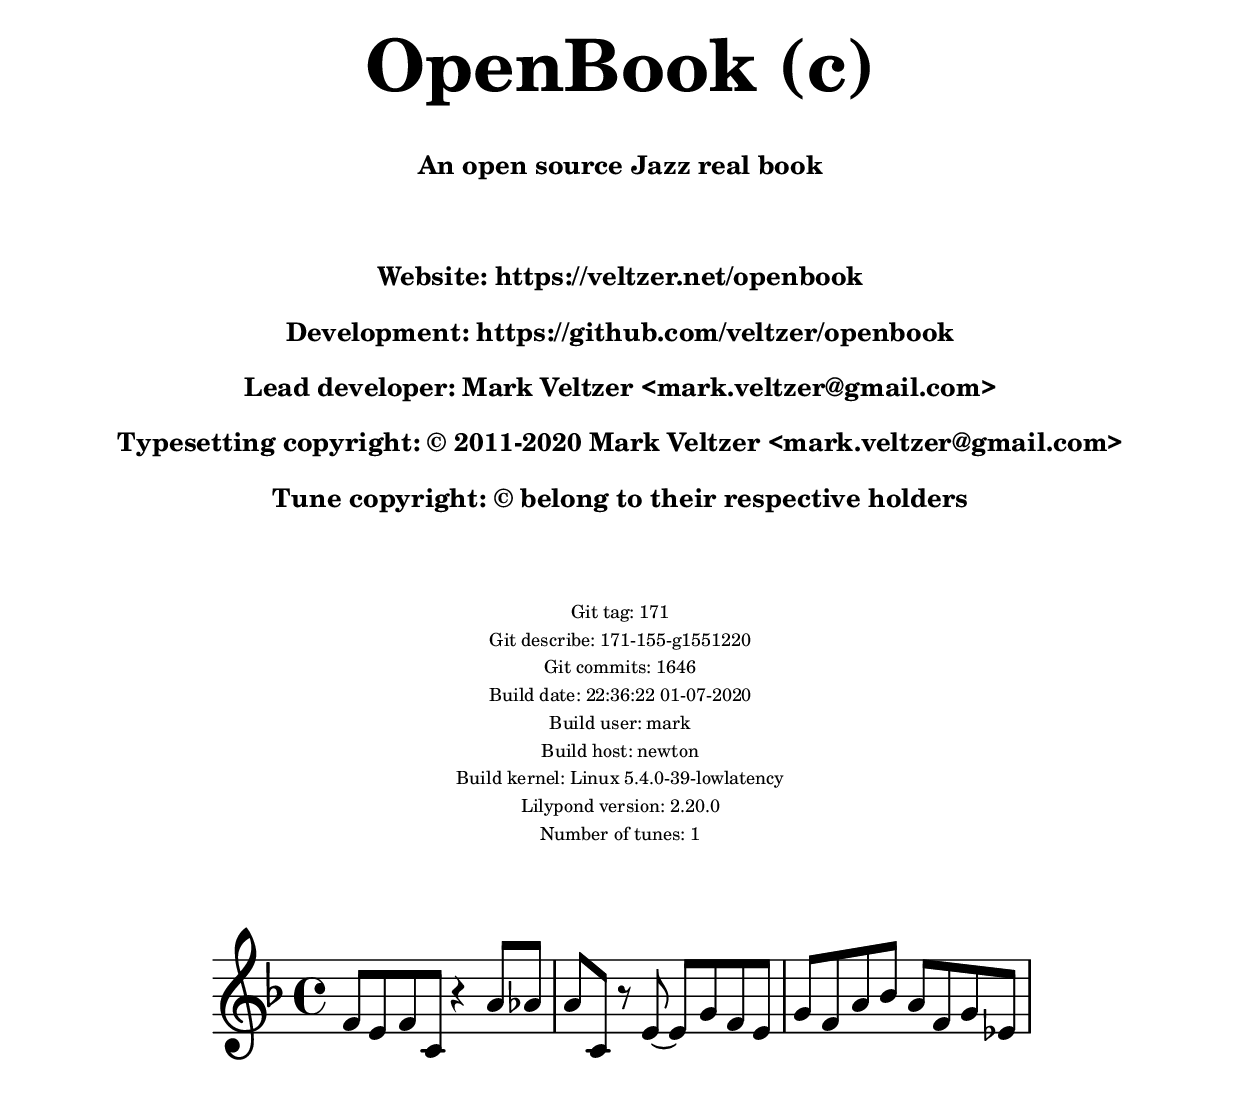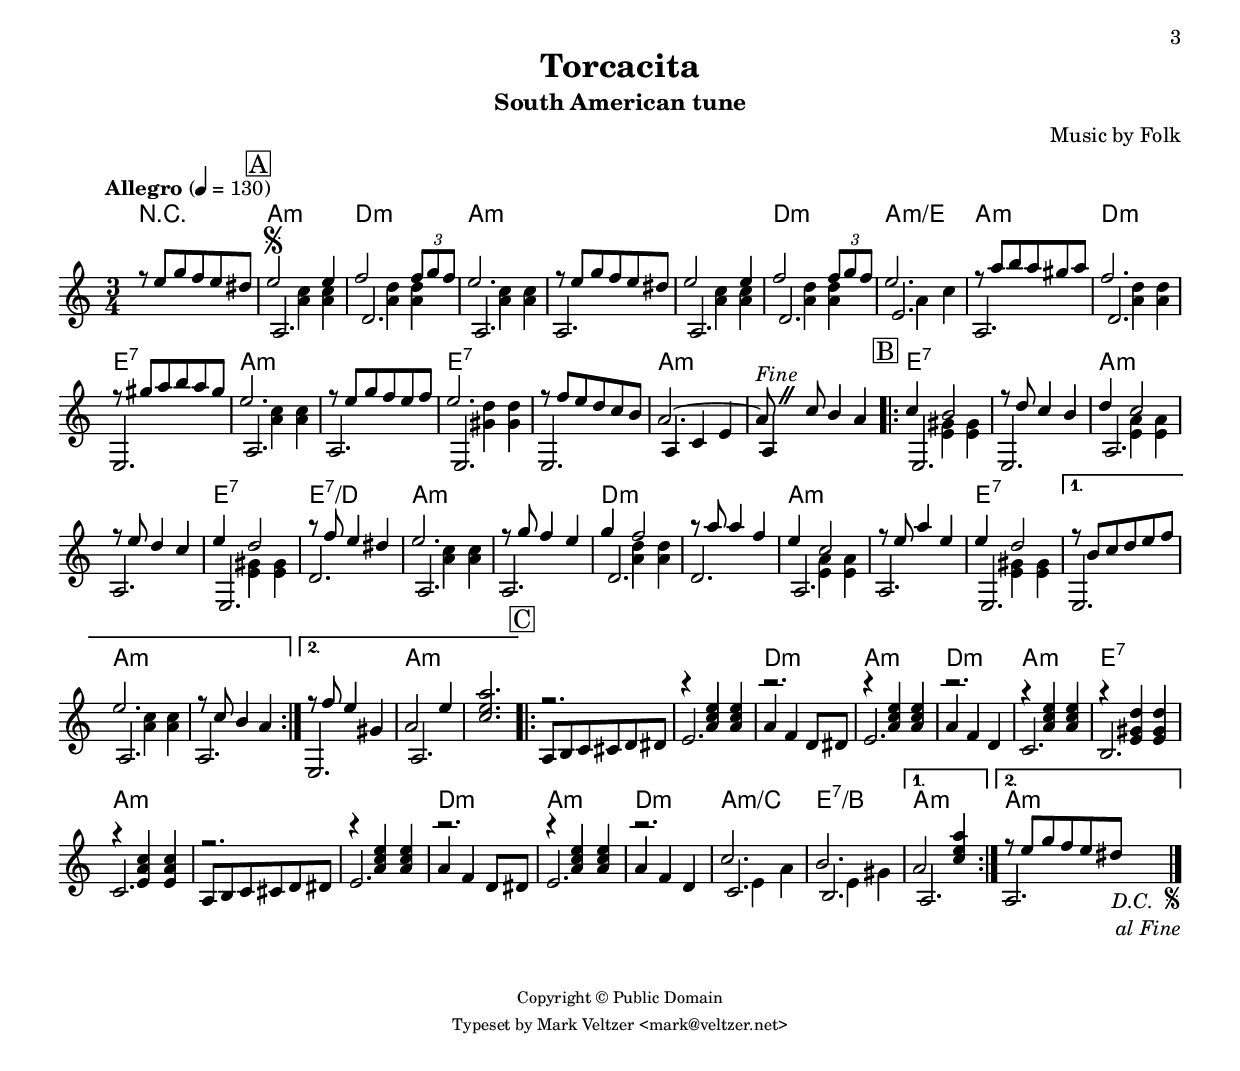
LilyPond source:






% lets emit the definitions

% end verbatim - this comment is a hack to prevent texinfo.tex
% from choking on non-European UTF-8 subsets

% this version tag will keep me compiling only on this version of lilypond.
%=====================================================================

\version "2.20.0"

% lets define a variable to hold the formatted build date (man 3 strftime):
%date=#(strftime "%T %d-%m-%Y" (localtime (current-time)))
%lilypond_version=#(lilypond-version)

% setting instruments for midi generation (bah - this doesn't work...)
%=====================================================================
%\set ChordNames.midiInstrument = #"acoustic grand"
%\set Staff.midiInstrument = #"flute"
%\set PianoStaff.instrumentName = #"acoustic grand"
% do not show chords unless they change...
%\set chordChanges = ##t

% number of staffs per page (this does not work because of my breaks)
%\paper {
%	system-count = #7
%}

\paper {
%% reduce spaces between systems and the bottom (taken from the lilypond
%% documentation and found the relevant variable)
%% the result of this is that I can fit 8 single staffs in one page
%% which is ideal for Jazz (think 32 bar divided into 8 lines of 4 bars each...).
%% I should really only apply this thing for Jazz tunes but that is a TODO item.
%% default is 4\mm - 3 already causes 8 staffs to take 2 pages
	between-system-padding = 2\mm
%% default is 20\mm
%% between-system-space = 16\mm
%% ragged-last-bottom = ##f
%% ragged-bottom = ##f

%% make lilypond increase the distance of the footer from the bottom of the page
%% it seems that if you don't do something like this you're going to have
%% a real problem seeing the footer in postscript printing....
%%bottom-margin = 2.5\cm

%% from /usr/share/lilypond/2.12.3/ly/titling-init.ly
%% to stop lilypond from printing footers...
	oddFooterMarkup = \markup {}

%% prevent lilypond from printing the headers...

	scoreTitleMarkup = \markup {}
	bookTitleMarkup = \markup {}
}
\layout {
%% don't have the first line indented
	indent = 0.0 \cm
%% don't know what this is (taken from Laurent Martelli...)
%%textheight = 1.5\cm

	\context {
		\Score
	%% change the size of the text fonts
	%%\override LyricText #'font-family = #'typewriter
		\override LyricText #'font-size = #'-2

	%% set the style of the chords to Jazz - I don't see this making any effect
		\override ChordName #'style = #'jazz
	%%\override ChordName #'word-space = #2

	%% set the chord size and font
	%%\override ChordName #'font-series = #'bold
	%%\override ChordName #'font-family = #'roman
	%%\override ChordName #'font-size = #-1

	%% don't show bar numbers (for jazz it makes it too cluttery)
		\remove "Bar_number_engraver"
	}
}
% reduce the font size (taken from the lilypond info documentation, default is 20)
#(set-global-staff-size 17.82)

% There is no need to set the paper size to a4 since it is the default.
% make lilypond use paper of size a4 (Is this the default ?!?)
%#(set-default-paper-size "a4")
%)

% Don't have textedit:// links for every note in the pdf file.
% This reduces the size of the pdf by a lot
\pointAndClickOff

% chord related matters
myChordDefinitions={
	<c ees ges bes des' fes' aes'>-\markup \super {7alt}
	<c e g bes f'>-\markup \super {7sus}
	<c e g bes d f'>-\markup \super {9sus}
	<c e g f'>-\markup \super {sus}
	<c ees ges bes>-\markup { "m" \super { "7 " \flat "5" } }
	<c ees ges beses>-\markup { "dim" \super { "7" } }
	<c ees ges>-\markup { "dim" }
%%<c e g b>-\markup { "maj7" }
	<c e gis bes d'>-\markup { \super { "9 " \sharp "5" } }
	<c e g bes d' a'>-\markup \super {13}
	<c e g bes d' fis'>-\markup { \super { "9 " \sharp "11" } }
}
myChordExceptions=#(append
	(sequential-music-to-chord-exceptions myChordDefinitions #t)
	ignatzekExceptions
)

% some macros to be reused all over
% =====================================================================
myBreak=\break
% do line breaks really matter?
myEndLine=\break
%myEndLine={}
myEndLineVoltaNotLast={}
myEndLineVoltaLast=\break
myEndLineVolta=\break
partBar=\bar "||"
endBar=\bar "|."
startBar=\bar ".|"
startRepeat=\bar "|:"
endRepeat=\bar ":|"
startTune={}
endTune=\bar "|."
myFakeEndLine={}
mySegno=\mark \markup { \musicglyph #"scripts.segno" }
myCoda=\mark \markup { \musicglyph #"scripts.coda" }

% some functions to be reused all over
% =====================================================================
% A wrapper for section markers that allows us to control their formatting

% You can have a circle instead of a box using:
% \mark \markup { \circle #mark }
myMark =
#(define-music-function
	(parser location mark)
	(markup?)
	#{
	\mark \markup { \box #mark }
	#})
myWordMark =
#(define-music-function
	(parser location mark)
	(markup?)
	#{
	\mark \markup { \box #mark }
	#})
% grace that does appoggiatura
%\grace $notes
myGrace = #(define-music-function (parser location notes) (ly:music?) #{ \appoggiatura $notes #})
% grace that does nothing
%myGrace = #(define-music-function (parser location notes) (ly:music?) #{ #})

% this is a macro that * really * breaks lines. You don't really need this since a regular \break will work
% AS LONG AS you have the '\remove Bar_engraver' enabled...
hardBreak={ \bar "" \break }
% a macro to make vertical space
verticalSpace=\markup { \null }

% macros to help in parenthesizing chords
% see the playground area for openbook and http://lilypond.1069038.n5.nabble.com/Parenthesizing-chord-names-td44370.html
#(define (left-parenthesis-ignatzek-chord-names in-pitches bass inversion context) (markup #:line ("(" (ignatzek-chord-names in-pitches bass inversion context))))
#(define (right-parenthesis-ignatzek-chord-names in-pitches bass inversion context) (markup #:line ((ignatzek-chord-names in-pitches bass inversion context) ")")))
#(define (parenthesis-ignatzek-chord-names in-pitches bass inversion context) (markup #:line ("(" (ignatzek-chord-names in-pitches bass inversion context) ")")))
LPC = { \once \set chordNameFunction = #left-parenthesis-ignatzek-chord-names }
RPC = { \once \set chordNameFunction = #right-parenthesis-ignatzek-chord-names }
OPC = { \once \set chordNameFunction = #parenthesis-ignatzek-chord-names }

% some macros for marking parts of jazz tunes
% =====================================================================
startSong={}
% If we want endings of parts to be denoted by anything we need
% to find a smarter function that this since this will tend
% to make other things disapper (repeat markings etc)
%endSong=\bar "|."
endSong={}
startPart={}
% If we want endings of parts to be denoted by anything we need
% to find a smarter function that this since this will tend
% to make other things disapper (repeat markings etc)
% endPart=\bar "||"
endPart={}
startChords={
%% this causes chords that do not change to disappear...
	\set chordChanges = ##t
%% use my own chord exceptions
	\set chordNameExceptions = #myChordExceptions
}
endChords={}


% lets always include guitar definitions
\include "predefined-guitar-fretboards.ly"

% book header
%\book {
%% this is the title page
	\bookpart {
		\markup {
			\column {
				\null
				\null
				\null
				\null
				\null
				\null
				\null
				\null
				\null
				\null
				\fill-line { \fontsize #11 \bold "OpenBook (c)"}
				\null
				\null
				\fill-line { \larger \larger \bold "An open source Jazz real book" }
				\null
				\null
				\null
				\fill-line {
					\huge \bold \concat {
						"Website: "
						\with-url #"https://veltzer.net/openbook" https://veltzer.net/openbook
					}
				}
				\null
				\fill-line {
					\huge \bold \concat {
						"Development: "
						\with-url #"https://github.com/veltzer/openbook" https://github.com/veltzer/openbook
					}
				}
				\null
				\fill-line {
					\huge \bold \concat {
						"Lead developer: Mark Veltzer "
						"<" \with-url #"mailto:mark.veltzer@gmail.com" mark.veltzer@gmail.com ">"
					}
				}
				\null
				\fill-line {
					\huge \bold \concat {
						"Typesetting copyright: © 2011-"
						2020
						" Mark Veltzer "
						"<" \with-url #"mailto:mark.veltzer@gmail.com" mark.veltzer@gmail.com ">"
					}
				}
				\null
				\fill-line { \huge \bold "Tune copyright: © belong to their respective holders" }
				\null
				\null
				\null
				\fill-line { \small "Git tag: 171" }
				\fill-line { \small "Git describe: 171-155-g1551220" }
				\fill-line { \small "Git commits: 1646" }
				\fill-line { \small "Build date: 22:36:22 01-07-2020" }
				\fill-line { \small "Build user: mark" }
				\fill-line { \small "Build host: newton" }
				\fill-line { \small "Build kernel: Linux 5.4.0-39-lowlatency" }
				\fill-line { \small "Lilypond version: 2.20.0" }
				\fill-line { \small "Number of tunes: 1" }
				\null
				\null
				\null
			}
		}
		\score {
			<<
				\new Staff="Melody" {
					\new Voice="Voice"
					\relative c' {
						\time 4/4
						\key f \major
						\set fontSize = #-3
						f8 e f c r4 a'8 aes | a c, r e~ e g f e | g f a bes a f g ees
					}
				}
			>>
			\layout {
				#(layout-set-staff-size 35)
				indent = 2.6\cm
			}
		}
	}

\markuplist \table-of-contents
\pageBreak

% from here everything needs to go into a loop

% include anything the user wants before the bookpart starts



PartChords=\chordmode {
	\startSong
	\startChords

%% there is no need to worry about which instrument plays the chords
%% since they will not be heard...

	r2. |

	a:m | d:m | a2.*2:m | \myFakeEndLine
	a2.:m | d:m | a:m/e | a:m | \myFakeEndLine
	d:m | e:7 | a2.*2:m | \myFakeEndLine
	e:7 | a:m | \myFakeEndLine

	\repeat volta 2 {
		e2.*2:7 | a:m | \myFakeEndLine
		e2.:7 | e:7/d | a2.*2:m | \myFakeEndLine
		d:m | a:m | \myFakeEndLine
		e2.:7 |
	} \alternative {
		{ e2.:7 | a2.*2:m | }
		{ e2.:7 | a2.*2:m | }
	} \myFakeEndLine

	\repeat volta 2 {
		a2.*2:m | d2.:m | a:m | \myFakeEndLine
		d:m | a:m | e:7 | a:m | \myFakeEndLine
		a2.*2:m | d2.:m | a:m | \myFakeEndLine
		d:m | a:m/c | e:7/b |
	} \alternative {
		{ a:m | }
		{ a:m | }
	} \myFakeEndLine

	\endChords
	\endSong
}

PartHighVoice=\relative c' {

	\tempo "Allegro" 4 = 130
	\time 3/4
	\key c \major

%% this is to let lily know that this is voice one
	\voiceOne

	r8 e' g f e dis |

	\myMark "A"
	e2\segno e4 | f2 \tuplet 3/2 {f8 g f} | e2. | r8 e g f e dis | \myFakeEndLine
	e2 e4 | f2 \tuplet 3/2 {f8 g f} | e2. | r8 a b a gis a | \myFakeEndLine
	f2. | r8 gis a b a gis | e2. | r8 e g f e f | \myFakeEndLine
	e2. | r8 f e d c b | a2. ~ | a8-\markup { \italic "Fine" }
	\override BreathingSign.text = \markup {
		\musicglyph #"scripts.caesura.straight"
	}
	\breathe
	c b4 a | \myFakeEndLine

	\myMark "B"
	\repeat volta 2 {
		c4 b2 | r8 d c4 b | d c2 | r8 e d4 c | \myFakeEndLine
		e d2 | r8 f e4 dis | e2. | r8 g f4 e | \myFakeEndLine
		g f2 | r8 a a4 f | e c2 | r8 e a4 e | \myFakeEndLine
		e d2 |
	} \alternative {
		{ r8 b c d e f | e2. | r8 c b4 a | }
		{ r8 f' e4 gis, | a2 e'4 | <c e a>2. | }
	} \myFakeEndLine

	\myMark "C"
	\repeat volta 2 {
		r2. | r4 <a c e> <a c e> | r2. | r4 <a c e> <a c e> | \myFakeEndLine
		r2. | r4 <a c e> <a c e> | r4 <e gis d'> <e gis d'> | r4 <e a c> <e a c> | \myFakeEndLine
		r2. | r4 <a c e> <a c e> | r2. | r4 <a c e> <a c e> | \myFakeEndLine
		r2. | c | b |
	} \alternative {
		{ a2 <c e a>4 | }
		{ r8 e g f e dis_\markup {
			\center-column {
				\line
				{ \italic "D.C. "
				\tiny \raise #1
				\musicglyph #"scripts.segno"
				}
				\italic " al Fine"
			}
		} | }
	} \myFakeEndLine

	\endTune
}

PartMidVoice=\relative c' {
	\time 3/4

%% this is to let lily know that this is voice one
	\voiceTwo

	s2. |

	s4 <a' c> <a c> | s <a d> <a d> | s <a c> <a c> | s2. |
	s4 <a c> <a c> | s <a d> <a d> | s a c | s2. |
	s4 <a d> <a d> | s2. | s4 <a c> <a c> | s2. |
	s4 <gis d'> <gis d'> | s2. | s | s |

	\repeat volta 2 {
		s4 <e gis> <e gis> | s2. | s4 <e a> <e a> | s2. |
		s4 <e gis> <e gis> | s2. | s4 <a c> <a c> | s2. |
		s4 <a d> <a d> | s2. | s4 <e a> <e a> | s2. |
		s4 <e gis> <e gis> |
	} \alternative {
		{ s2. | s4 <a c> <a c> | s2. | }
		{ s2. | s2. | s2. | }
	}

	\repeat volta 2 {
		s2. | s2. | s2. | s2. |
		s2. | s2. | s2. | s2. |
		s2. | s2. | s2. | s2. |
		s2. | s4 e a | s e gis |
	} \alternative {
		{ s2. | }
		{ s2. | }
	}
}

PartLowVoice=\relative c' {
	\time 3/4

%% this is to let lily know that this is voice one
	\voiceThree

	s2. |

	a2. | d | a | a |
	a | d | e | a, |
	d | e, | a | a |
	e | e | a4 c e | a, s s |

	\repeat volta 2 {
		e2. | e | a | a |
		e | d' | a | a |
		d | d | a | a |
		e |
	} \alternative {
		{ e | a | a | }
		{ e | a | s | }
	}

	\repeat volta 2 {
		a8 b c cis d dis | e2. | a4 f d8 dis | e2. |
		a4 f d | c2. | b | c |
		a8 b c cis d dis | e2. | a4 f d8 dis | e2. |
		a4 f d | c2. | b |
	} \alternative {
		{ a | }
		{ a | }
	}
}



\bookpart {

% this causes the variables to be defined...











% now play with the variables that depend on language



% calculate the tag line


% calculate the typesetby




\tocItem \markup "Torcacita / Folk"





% taken from "/usr/share/lilypond/2.12.3/ly/titling-init.ly"
\markup {
	\column {
		\override #'(baseline-skip . 3.5)
		\column {
			\huge \larger \bold
			\fill-line { \larger "Torcacita" }
			\fill-line { \large \smaller \bold \larger "South American tune" }
			\fill-line {
				""
				"Music by Folk"
			}
			\fill-line {
				""
			}
		}
	}
}
\noPageBreak






% score for printing
\score {
	<<
		\new ChordNames="Partchords" \PartChords
		\new Staff="Melody" <<
			\new Voice="highvoice" \PartHighVoice
			\new Voice="midvoice" \PartMidVoice
			\new Voice="lowvoice" \PartLowVoice
		>>
	>>
	\layout {
	}
}


\noPageBreak
\markup \column {
%% just a little space
	\null
	\fill-line {
		\smaller \smaller { "Copyright © Public Domain" }
	}
	\fill-line {
		\smaller \smaller { "Typeset by Mark Veltzer <mark@veltzer.net>" }
	}
}



}


% book footer
%}
